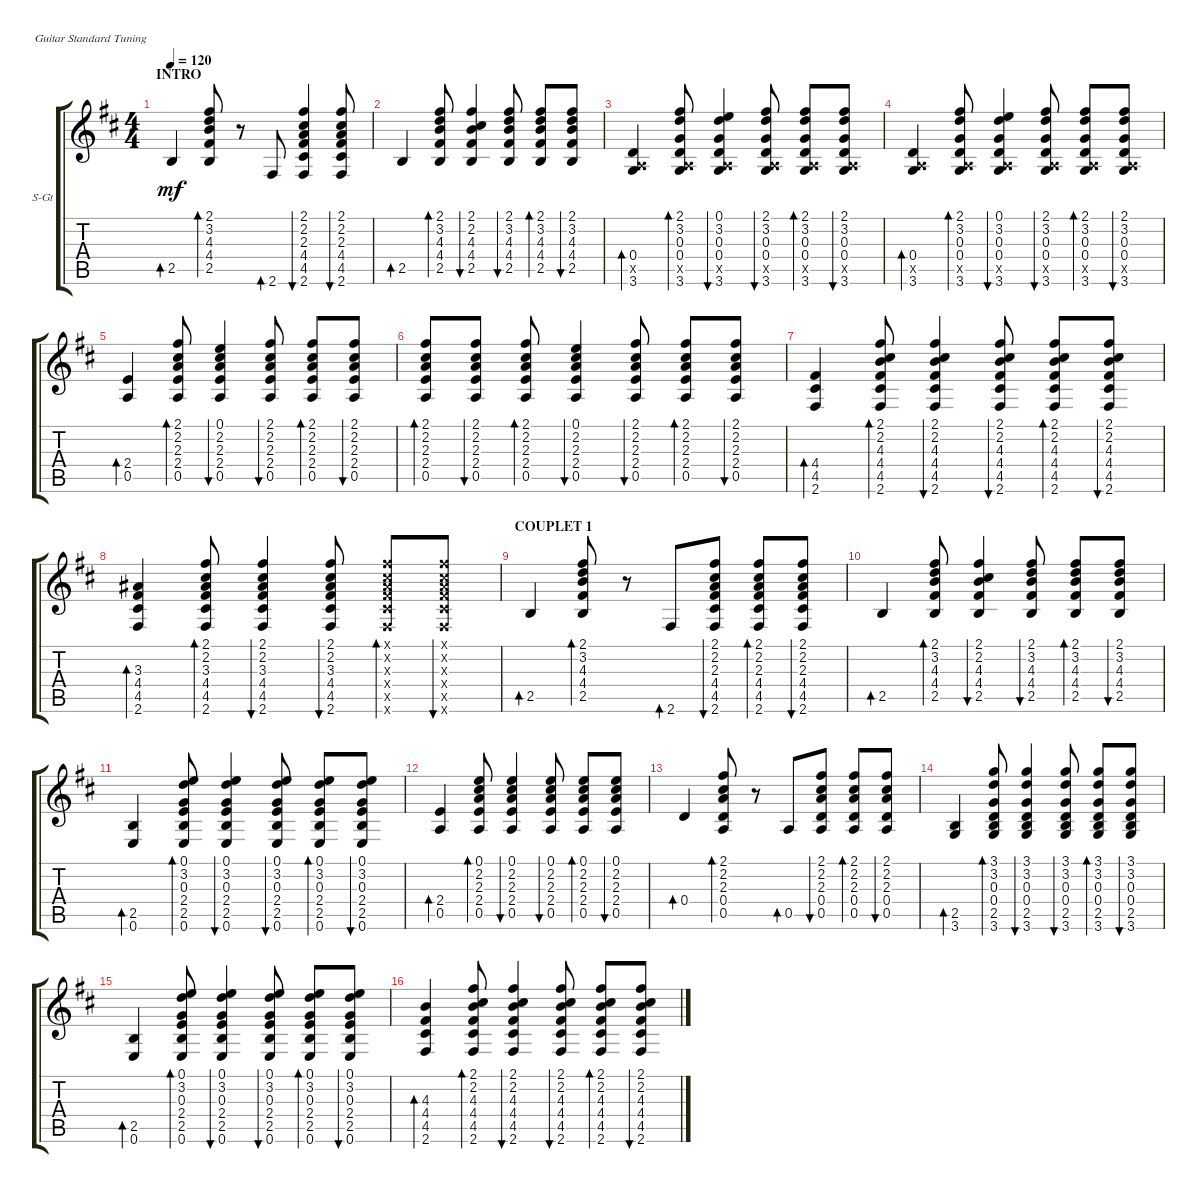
\defaultSystemsLayout 4
\bracketExtendMode groupsimilarinstruments
\firstSystemTrackNameOrientation horizontal
\otherSystemsTrackNameOrientation horizontal
\track ("Steel Guitar" "S-Gt") {instrument acousticguitarsteel}
\staff {score tabs}
\tuning (E4 B3 G3 D3 A2 E2)
\ts (4 4)
\section ("" "INTRO")
\tempo 120
\clef g2
\ks bminor
2.5.4{bd 30 dy mf instrument acousticguitarsteel} (2.5 4.4 4.3 3.2 2.1).8{bd 30} r.8 2.6.8{bd 30} (2.6 4.5 4.4 2.3 2.2 2.1).4{bu 30} (2.6 4.5 4.4 2.3 2.2 2.1).8{bu 30} |
2.5.4{bd 30} (2.5 4.4 4.3 3.2 2.1).8{bd 30} (2.5 4.4 4.3 2.2 2.1).4{bu 30} (2.5 4.4 4.3 3.2 2.1).8{bu 30} (2.5 4.4 4.3 3.2 2.1).8{bd 30} (2.5 4.4 4.3 3.2 2.1).8{bu 30} |
(0.5{x} 3.6 0.4).4{bd 30} (0.5{x} 0.4 0.3 3.2 2.1 3.6).8{bd 30} (0.5{x} 0.4 0.3 3.2 0.1 3.6).4{bu 30} (0.5{x} 0.4 0.3 3.2 2.1 3.6).8{bu 30} (0.5{x} 0.4 0.3 3.2 2.1 3.6).8{bd 30} (0.5{x} 0.4 0.3 3.2 2.1 3.6).8{bu 30} |
(0.5{x} 3.6 0.4).4{bd 30} (0.5{x} 0.4 0.3 3.2 2.1 3.6).8{bd 30} (0.5{x} 0.4 0.3 3.2 0.1 3.6).4{bu 30} (0.5{x} 0.4 0.3 3.2 2.1 3.6).8{bu 30} (0.5{x} 0.4 0.3 3.2 2.1 3.6).8{bd 30} (0.5{x} 0.4 0.3 3.2 2.1 3.6).8{bu 30} |
(0.5 2.4).4{bd 30} (0.5 2.4 2.3 2.2 2.1).8{bd 30} (0.5 2.4 2.3 2.2 0.1).4{bu 30} (0.5 2.4 2.3 2.2 2.1).8{bu 30} (0.5 2.4 2.3 2.2 2.1).8{bd 30} (0.5 2.4 2.3 2.2 2.1).8{bu 30} |
(0.5 2.4 2.3 2.2 2.1).8{bd 30} (0.5 2.4 2.3 2.2 2.1).8{bu 30} (0.5 2.4 2.3 2.2 2.1).8{bd 30} (0.5 2.4 2.3 2.2 0.1).4{bu 30} (0.5 2.4 2.3 2.2 2.1).8{bu 30} (0.5 2.4 2.3 2.2 2.1).8{bd 30} (0.5 2.4 2.3 2.2 2.1).8{bu 30} |
(4.5 4.4 2.6).4{bd 30} (4.5 4.4 4.3 2.2 2.1 2.6).8{bd 30} (4.5 4.4 4.3 2.2 2.1 2.6).4{bu 30} (4.5 4.4 4.3 2.2 2.1 2.6).8{bu 30} (4.5 4.4 4.3 2.2 2.1 2.6).8{bd 30} (4.5 4.4 4.3 2.2 2.1 2.6).8{bu 30} |
(4.5 4.4 2.6 3.3).4{bd 30} (4.5 4.4 3.3 2.2 2.1 2.6).8{bd 30} (4.5 4.4 3.3 2.2 2.1 2.6).4{bu 30} (4.5 4.4 3.3 2.2 2.1 2.6).8{bu 30} (4.5{x} 4.4{x} 3.3{x} 2.2{x} 2.1{x} 2.6{x}).8{bd 30} (4.5{x} 4.4{x} 3.3{x} 2.2{x} 2.1{x} 2.6{x}).8{bu 30} |
\section ("" "COUPLET 1")
\scale
0.523414 2.5.4{bd 30} (2.5 4.4 4.3 3.2 2.1).8{bd 30} r.8 2.6.8{bd 30} (2.6 4.5 4.4 2.3 2.2 2.1).8{bu 30} (2.6 4.5 4.4 2.3 2.2 2.1).8{bd 30} (2.6 4.5 4.4 2.3 2.2 2.1).8{bu 30} |
\scale
0.476485 2.5.4{bd 30} (2.5 4.4 4.3 3.2 2.1).8{bd 30} (2.5 4.4 4.3 2.2 2.1).4{bu 30} (2.5 4.4 4.3 3.2 2.1).8{bu 30} (2.5 4.4 4.3 3.2 2.1).8{bd 30} (2.5 4.4 4.3 3.2 2.1).8{bu 30} |
\scale
0.525344 (2.5 0.6).4{bd 30} (2.5 2.4 0.3 3.2 0.1 0.6).8{bd 30} (2.5 2.4 0.3 3.2 0.1 0.6).4{bu 30} (2.5 2.4 0.3 3.2 0.1 0.6).8{bu 30} (2.5 2.4 0.3 3.2 0.1 0.6).8{bd 30} (2.5 2.4 0.3 3.2 0.1 0.6).8{bu 30} |
\scale
0.474557 (0.5 2.4).4{bd 30} (0.5 2.4 2.3 2.2 0.1).8{bd 30} (0.5 2.4 2.3 2.2 0.1).4{bu 30} (0.5 2.4 2.3 2.2 0.1).8{bu 30} (0.5 2.4 2.3 2.2 0.1).8{bd 30} (0.5 2.4 2.3 2.2 0.1).8{bu 30} |
0.4.4{bd 30} (0.5 0.4 2.3 2.2 2.1).8{bd 30} r.8 0.5.8{bd 30} (0.5 0.4 2.3 2.2 2.1).8{bu 30} (0.5 0.4 2.3 2.2 2.1).8{bd 30} (0.5 0.4 2.3 2.2 2.1).8{bu 30} |
(2.5 3.6).4{bd 30} (2.5 0.4 0.3 3.2 3.1 3.6).8{bd 30} (2.5 0.4 0.3 3.2 3.1 3.6).4{bu 30} (2.5 0.4 0.3 3.2 3.1 3.6).8{bu 30} (2.5 0.4 0.3 3.2 3.1 3.6).8{bd 30} (2.5 0.4 0.3 3.2 3.1 3.6).8{bu 30} |
(2.5 0.6).4{bd 30} (2.5 2.4 0.3 3.2 0.1 0.6).8{bd 30} (2.5 2.4 0.3 3.2 0.1 0.6).4{bu 30} (2.5 2.4 0.3 3.2 0.1 0.6).8{bu 30} (2.5 2.4 0.3 3.2 0.1 0.6).8{bd 30} (2.5 2.4 0.3 3.2 0.1 0.6).8{bu 30} |
(4.5 4.4 2.6 4.3).4{bd 30} (4.5 4.4 4.3 2.2 2.1 2.6).8{bd 30} (4.5 4.4 4.3 2.2 2.1 2.6).4{bu 30} (4.5 4.4 4.3 2.2 2.1 2.6).8{bu 30} (4.5 4.4 4.3 2.2 2.1 2.6).8{bd 30} (4.5 4.4 4.3 2.2 2.1 2.6).8{bu 30}
